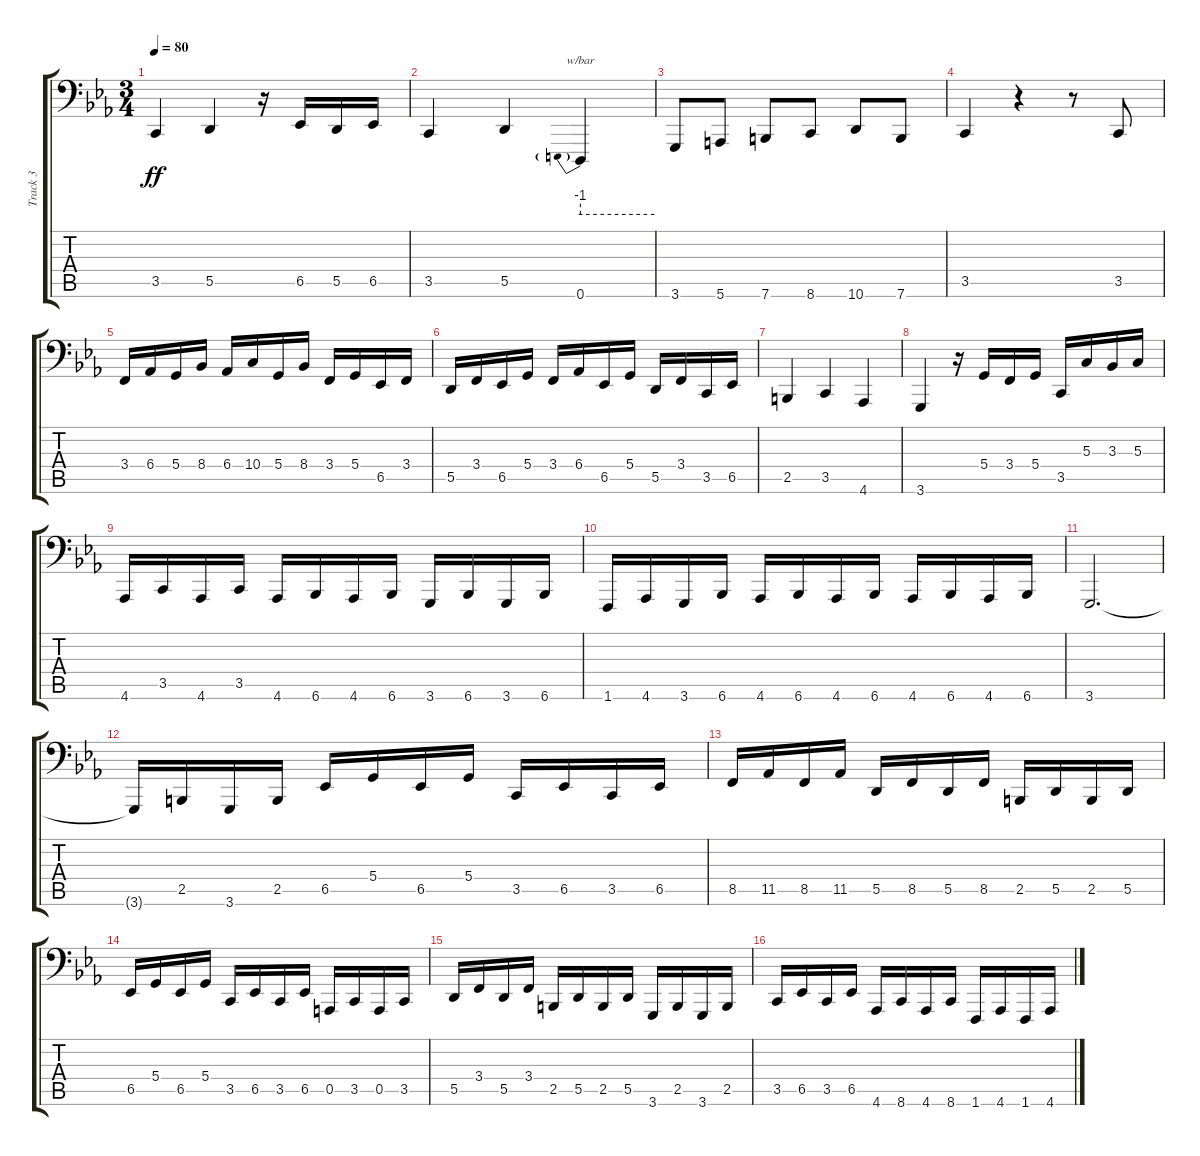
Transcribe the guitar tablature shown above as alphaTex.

\track ("Track 3" "Track 3") {instrument churchorgan}
\staff {score tabs}
\tuning (E3 B2 G2 D2 A1 E1) {hide}
\ts (3 4)
\tempo 80
\clef f4
\ks cminor
3.5.4{dy ff} 5.5.4 r.16 6.5.16 5.5.16 6.5.16 |
3.5.4 5.5.4 0.6.4{tbe (predive default 0 -4 60 -4)} |
3.6.8 5.6.8 7.6.8 8.6.8 10.6.8 7.6.8 |
3.5.4 r.4 r.8 3.5.8 |
3.4.16 6.4.16 5.4.16 8.4.16 6.4.16 10.4.16 5.4.16 8.4.16 3.4.16 5.4.16 6.5.16 3.4.16 |
5.5.16 3.4.16 6.5.16 5.4.16 3.4.16 6.4.16 6.5.16 5.4.16 5.5.16 3.4.16 3.5.16 6.5.16 |
2.5.4 3.5.4 4.6.4 |
3.6.4 r.16 5.4.16 3.4.16 5.4.16 3.5.16 5.3.16 3.3.16 5.3.16 |
4.6.16 3.5.16 4.6.16 3.5.16 4.6.16 6.6.16 4.6.16 6.6.16 3.6.16 6.6.16 3.6.16 6.6.16 |
1.6.16 4.6.16 3.6.16 6.6.16 4.6.16 6.6.16 4.6.16 6.6.16 4.6.16 6.6.16 4.6.16 6.6.16 |
3.6.2{d} |
3.6{t}.16 2.5.16 3.6.16 2.5.16 6.5.16 5.4.16 6.5.16 5.4.16 3.5.16 6.5.16 3.5.16 6.5.16 |
8.5.16 11.5.16 8.5.16 11.5.16 5.5.16 8.5.16 5.5.16 8.5.16 2.5.16 5.5.16 2.5.16 5.5.16 |
6.5.16 5.4.16 6.5.16 5.4.16 3.5.16 6.5.16 3.5.16 6.5.16 0.5.16 3.5.16 0.5.16 3.5.16 |
5.5.16 3.4.16 5.5.16 3.4.16 2.5.16 5.5.16 2.5.16 5.5.16 3.6.16 2.5.16 3.6.16 2.5.16 |
3.5.16 6.5.16 3.5.16 6.5.16 4.6.16 8.6.16 4.6.16 8.6.16 1.6.16 4.6.16 1.6.16 4.6.16
